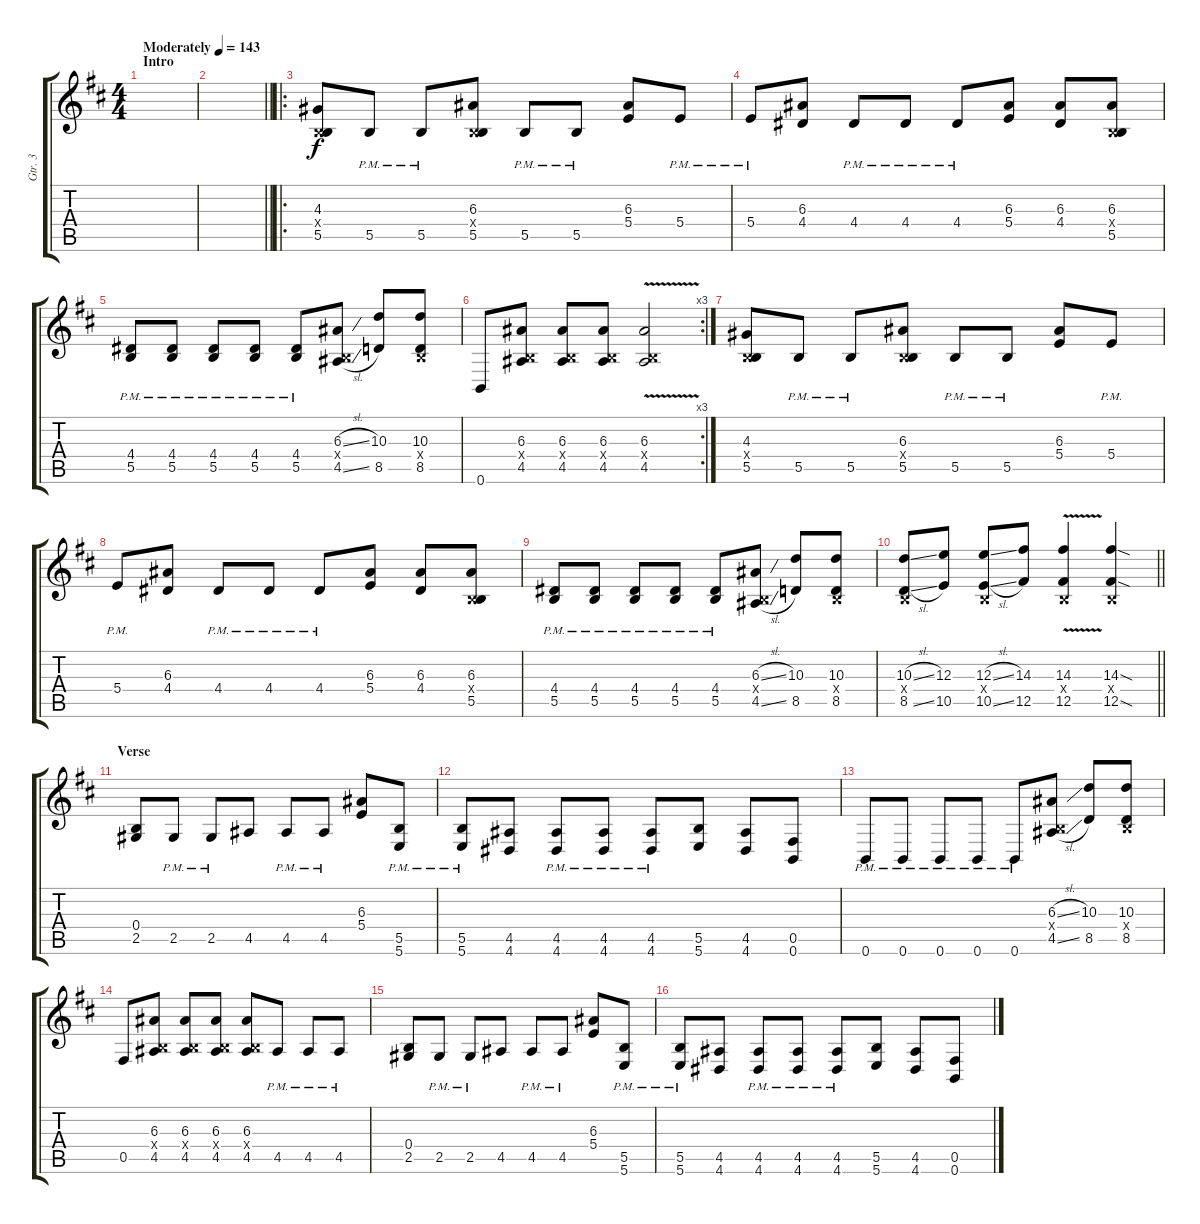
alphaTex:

\track ("Gtr. 3" "Gtr. 3") {instrument distortionguitar}
\staff {score tabs}
\tuning (Db4 Ab3 E3 B2 Gb2 B1) {hide}
\ts (4 4)
\section ("" "Intro")
\tempo (143 "Moderately")
\clef g2
\ks bminor
|
\barLineRight lightlight
|
\ro
(4.3 0.4{x} 5.5).8 5.5{pm}.8 5.5{pm}.8 (6.3 0.4{x} 5.5).8 5.5{pm}.8 5.5{pm}.8 (6.3 5.4).8 5.4{pm}.8 |
5.4{pm}.8 (6.3 4.4).8 4.4{pm}.8 4.4{pm}.8 4.4{pm}.8 (6.3 5.4).8 (6.3 4.4).8 (6.3 0.4{x} 5.5).8 |
(4.4{pm} 5.5{pm}).8 (4.4{pm} 5.5{pm}).8 (4.4{pm} 5.5{pm}).8 (4.4{pm} 5.5{pm}).8 (4.4{pm} 5.5{pm}).8 (6.3{sl} 0.4{x} 4.5{sl}).8 (10.3 8.5).8 (10.3 0.4{x} 8.5).8 |
\rc 3
0.6.8 (6.3 0.4{x} 4.5).8 (6.3 0.4{x} 4.5).8 (6.3 0.4{x} 4.5).8 (6.3{v} 0.4{x} 4.5{v}).2 |
(4.3 0.4{x} 5.5).8 5.5{pm}.8 5.5{pm}.8 (6.3 0.4{x} 5.5).8 5.5{pm}.8 5.5{pm}.8 (6.3 5.4).8 5.4{pm}.8 |
5.4{pm}.8 (6.3 4.4).8 4.4{pm}.8 4.4{pm}.8 4.4{pm}.8 (6.3 5.4).8 (6.3 4.4).8 (6.3 0.4{x} 5.5).8 |
(4.4{pm} 5.5{pm}).8 (4.4{pm} 5.5{pm}).8 (4.4{pm} 5.5{pm}).8 (4.4{pm} 5.5{pm}).8 (4.4{pm} 5.5{pm}).8 (6.3{sl} 0.4{x} 4.5{sl}).8 (10.3 8.5).8 (10.3 0.4{x} 8.5).8 |
\barLineRight lightlight
(10.3{sl} 0.4{x} 8.5{sl}).8 (12.3 10.5).8 (12.3{sl} 0.4{x} 10.5{sl}).8 (14.3 12.5).8 (14.3{v} 0.4{x} 12.5{v}).4 (14.3{sod} 0.4{x} 12.5{sod}).4 |
\section ("" "Verse")
(0.4 2.5).8 2.5{pm}.8 2.5{pm}.8 4.5.8 4.5{pm}.8 4.5{pm}.8 (6.3 5.4).8 (5.5{pm} 5.6{pm}).8 |
(5.5{pm} 5.6{pm}).8 (4.5 4.6).8 (4.5{pm} 4.6{pm}).8 (4.5{pm} 4.6{pm}).8 (4.5{pm} 4.6{pm}).8 (5.5 5.6).8 (4.5 4.6).8 (0.5 0.6).8 |
0.6{pm}.8 0.6{pm}.8 0.6{pm}.8 0.6{pm}.8 0.6{pm}.8 (6.3{sl} 0.4{x} 4.5{sl}).8 (10.3 8.5).8 (10.3 0.4{x} 8.5).8 |
0.5.8 (6.3 0.4{x} 4.5).8 (6.3 0.4{x} 4.5).8 (6.3 0.4{x} 4.5).8 (6.3 0.4{x} 4.5).8 4.5{pm}.8 4.5{pm}.8 4.5{pm}.8 |
(0.4 2.5).8 2.5{pm}.8 2.5{pm}.8 4.5.8 4.5{pm}.8 4.5{pm}.8 (6.3 5.4).8 (5.5{pm} 5.6{pm}).8 |
(5.5{pm} 5.6{pm}).8 (4.5 4.6).8 (4.5{pm} 4.6{pm}).8 (4.5{pm} 4.6{pm}).8 (4.5{pm} 4.6{pm}).8 (5.5 5.6).8 (4.5 4.6).8 (0.5 0.6).8
